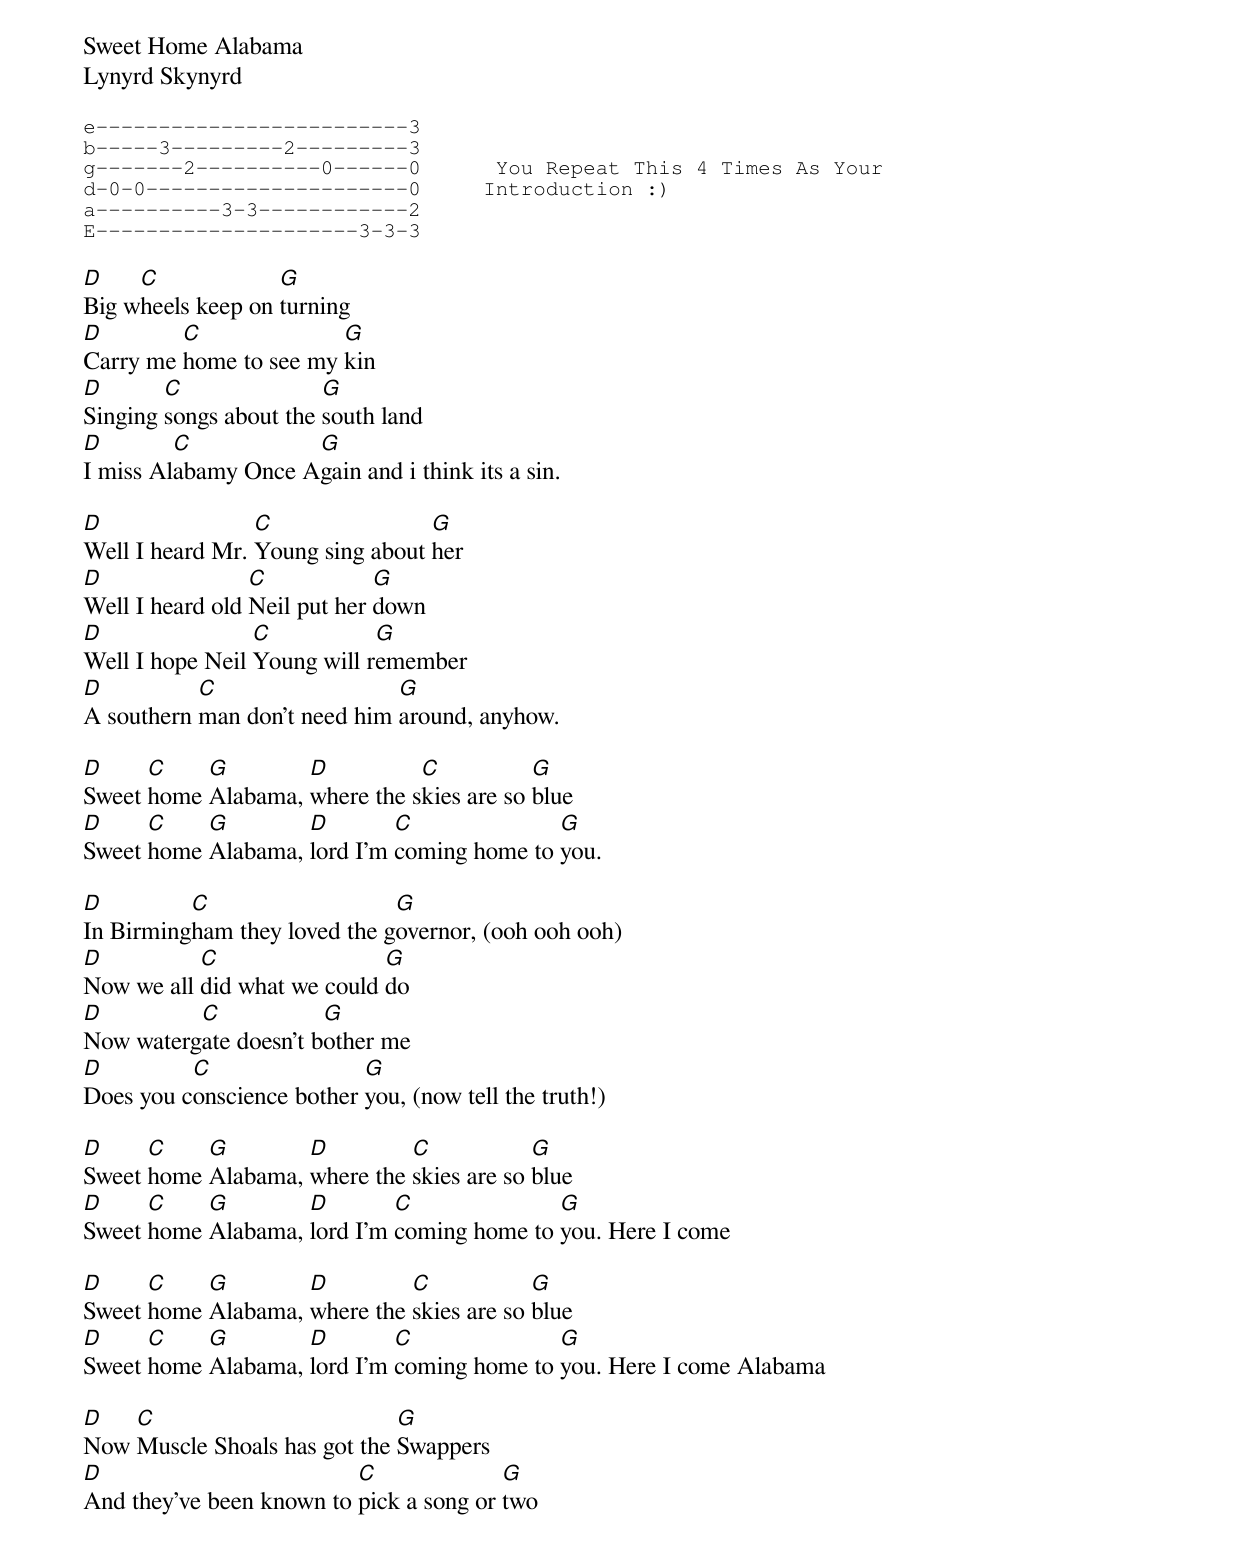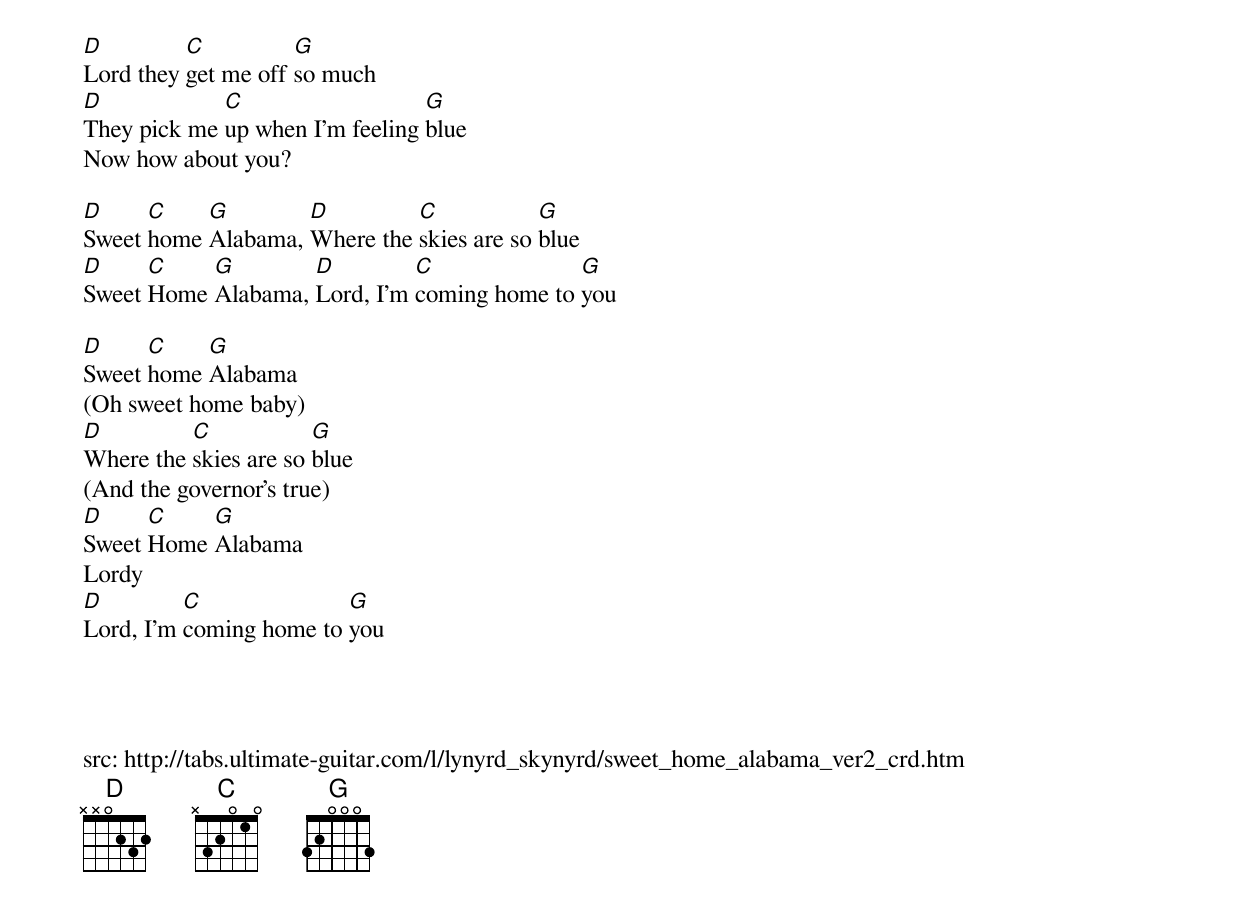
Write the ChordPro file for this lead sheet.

Sweet Home Alabama
Lynyrd Skynyrd

{sot}
e-------------------------3
b-----3---------2---------3
g-------2----------0------0      You Repeat This 4 Times As Your
d-0-0---------------------0     Introduction :)
a----------3-3------------2
E---------------------3-3-3
{eot}

[D]Big w[C]heels keep on [G]turning
[D]Carry me [C]home to see my [G]kin
[D]Singing [C]songs about the [G]south land
[D]I miss Al[C]abamy Once A[G]gain and i think its a sin.

[D]Well I heard Mr. [C]Young sing about [G]her
[D]Well I heard old [C]Neil put her [G]down
[D]Well I hope Neil [C]Young will r[G]emember
[D]A southern [C]man don’t need him [G]around, anyhow.

[D]Sweet [C]home [G]Alabama, [D]where the s[C]kies are so [G]blue
[D]Sweet [C]home [G]Alabama, [D]lord I’m [C]coming home to [G]you.

[D]In Birming[C]ham they loved the g[G]overnor, (ooh ooh ooh)
[D]Now we all [C]did what we could [G]do
[D]Now waterg[C]ate doesn't b[G]other me
[D]Does you c[C]onscience bother [G]you, (now tell the truth!)

[D]Sweet [C]home [G]Alabama, [D]where the [C]skies are so [G]blue
[D]Sweet [C]home [G]Alabama, [D]lord I’m [C]coming home to [G]you. Here I come

[D]Sweet [C]home [G]Alabama, [D]where the [C]skies are so [G]blue
[D]Sweet [C]home [G]Alabama, [D]lord I’m [C]coming home to [G]you. Here I come Alabama

[D]Now [C]Muscle Shoals has got the [G]Swappers
[D]And they've been known to [C]pick a song or [G]two
[D]Lord they [C]get me off [G]so much
[D]They pick me [C]up when I'm feeling [G]blue
Now how about you?

[D]Sweet [C]home [G]Alabama, [D]Where the [C]skies are so [G]blue
[D]Sweet [C]Home [G]Alabama, [D]Lord, I'm [C]coming home to [G]you

[D]Sweet [C]home [G]Alabama
(Oh sweet home baby)
[D]Where the [C]skies are so [G]blue
(And the governor's true)
[D]Sweet [C]Home [G]Alabama
Lordy
[D]Lord, I'm [C]coming home to [G]you




src: http://tabs.ultimate-guitar.com/l/lynyrd_skynyrd/sweet_home_alabama_ver2_crd.htm
